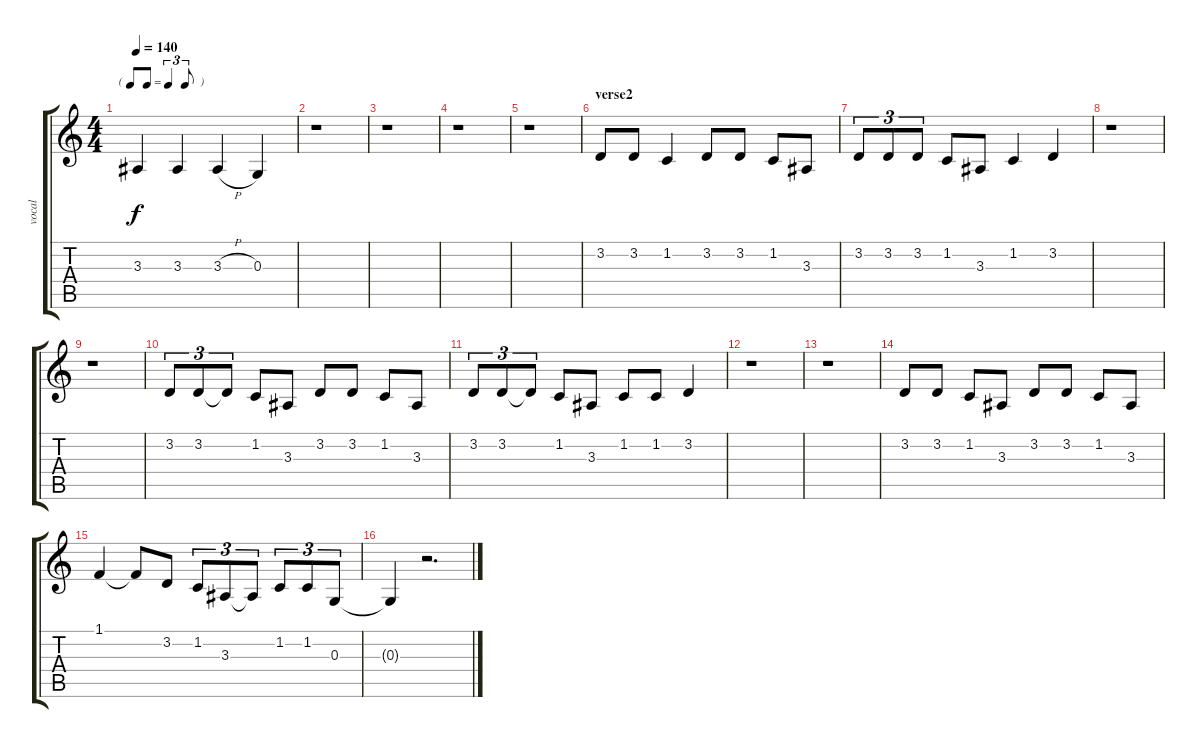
\track ("vocal" "vocal") {instrument lead6voice}
\staff {score tabs}
\tuning (E4 B3 G3 D3 A2 E2) {hide}
\ts (4 4)
\tf triplet8th
\tempo 140
\clef g2
\ks c
3.3.4{dy f} 3.3.4 3.3{h}.4 0.3.4 |
r.1 |
r.1 |
r.1 |
r.1 |
\section ("" "verse2")
3.2.8 3.2.8 1.2.4 3.2.8 3.2.8 1.2.8 3.3.8 |
3.2.8{tu (3 2)} 3.2.8{tu (3 2)} 3.2.8{tu (3 2)} 1.2.8 3.3.8 1.2.4 3.2.4 |
r.1 |
r.1 |
3.2.8{tu (3 2)} 3.2.8{tu (3 2)} 3.2{t}.8{tu (3 2)} 1.2.8 3.3.8 3.2.8 3.2.8 1.2.8 3.3.8 |
3.2.8{tu (3 2)} 3.2.8{tu (3 2)} 3.2{t}.8{tu (3 2)} 1.2.8 3.3.8 1.2.8 1.2.8 3.2.4 |
r.1 |
r.1 |
3.2.8 3.2.8 1.2.8 3.3.8 3.2.8 3.2.8 1.2.8 3.3.8 |
1.1.4 1.1{t}.8 3.2.8 1.2.8{tu (3 2)} 3.3.8{tu (3 2)} 3.3{t}.8{tu (3 2)} 1.2.8{tu (3 2)} 1.2.8{tu (3 2)} 0.3.8{tu (3 2)} |
0.3{t}.4 r.2{d}
